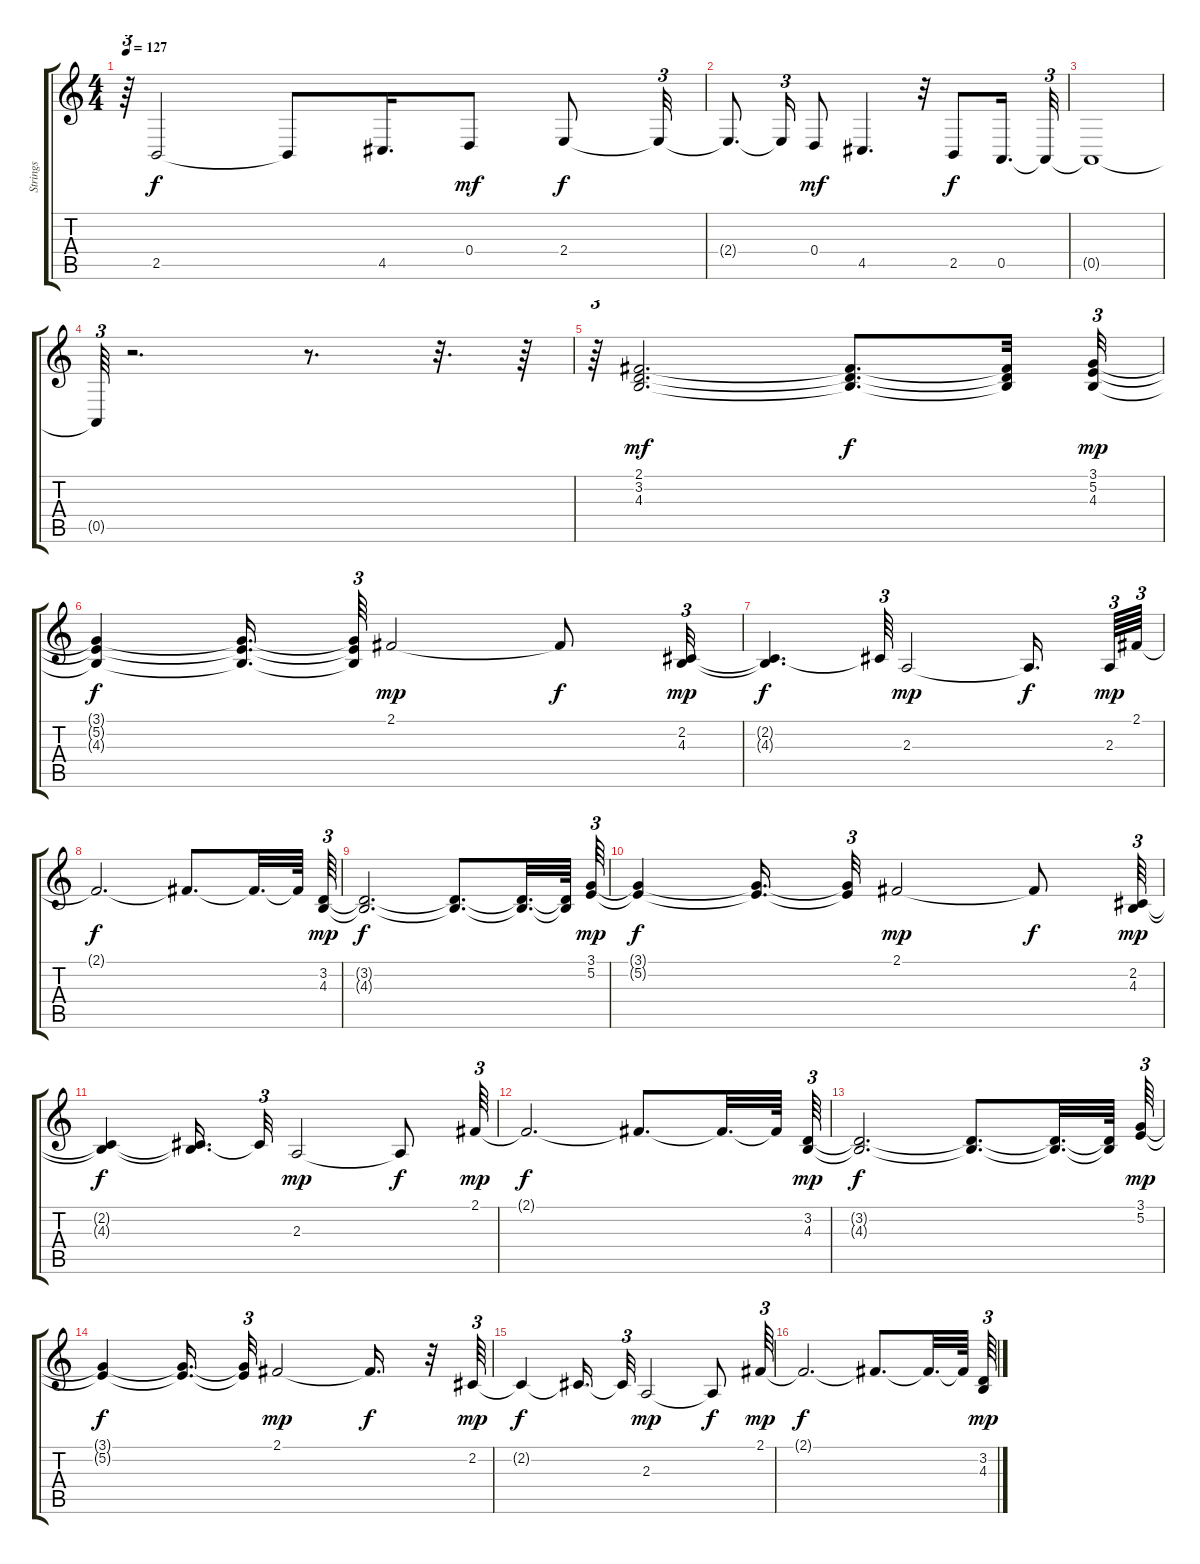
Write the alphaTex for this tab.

\track ("Strings             " "Strings   ") {instrument tremolostrings}
\staff {score tabs}
\tuning (E4 B3 G3 D3 A2 E2) {hide}
\ts (4 4)
\tempo 127
\clef g2
\ks c
r.64{tu (3 2) dy f} 2.5.2 2.5{t}.8 4.5.16{d} 0.4.8{dy mf} 2.4.8{dy f} 2.4{t}.32{tu (3 2)} |
2.4{t}.8{d} 2.4{t}.16{tu (3 2)} 0.4.8{dy mf} 4.5.4{d} r.32 2.5.8{dy f} 0.5.16{d} 0.5{t}.32{tu (3 2)} |
0.5{t}.1 |
0.5{t}.64{tu (3 2)} r.2{d} r.8{d} r.32{d} r.64 |
r.64{tu (3 2)} (2.1 3.2 4.3).2{d dy mf} (2.1{t} 3.2{t} 4.3{t}).8{d dy f} (2.1{t} 3.2{t} 4.3{t}).32 (3.1 5.2 4.3).32{tu (3 2) dy mp} |
(3.1{t} 5.2{t} 4.3{t}).4{dy f} (3.1{t} 5.2{t} 4.3{t}).16{d} (3.1{t} 5.2{t} 4.3{t}).64{tu (3 2)} 2.1.2{dy mp} 2.1{t}.8{dy f} (2.2 4.3).32{tu (3 2) dy mp} |
(2.2{t} 4.3{t}).4{d dy f} 2.2{t}.64{tu (3 2)} 2.3.2{dy mp} 2.3{t}.16{d dy f beam splitsecondary} 2.3.64{tu (3 2) dy mp} 2.1.64{tu (3 2)} |
2.1{t}.2{d dy f} 2.1{t}.8{d} 2.1{t}.32{d} 2.1{t}.64 (3.2 4.3).64{tu (3 2) dy mp} |
(3.2{t} 4.3{t}).2{d dy f} (3.2{t} 4.3{t}).8{d} (3.2{t} 4.3{t}).32{d} (3.2{t} 4.3{t}).64 (3.1 5.2).64{tu (3 2) dy mp} |
(3.1{t} 5.2{t}).4{dy f} (3.1{t} 5.2{t}).16{d} (3.1{t} 5.2{t}).32{tu (3 2)} 2.1.2{dy mp} 2.1{t}.8{dy f} (2.2 4.3).64{tu (3 2) dy mp} |
(2.2{t} 4.3{t}).4{dy f} (2.2{t} 4.3{t}).16{d} 2.2{t}.32{tu (3 2)} 2.3.2{dy mp} 2.3{t}.8{dy f} 2.1.64{tu (3 2) dy mp} |
2.1{t}.2{d dy f} 2.1{t}.8{d} 2.1{t}.32{d} 2.1{t}.64 (3.2 4.3).64{tu (3 2) dy mp} |
(3.2{t} 4.3{t}).2{d dy f} (3.2{t} 4.3{t}).8{d} (3.2{t} 4.3{t}).32{d} (3.2{t} 4.3{t}).64 (3.1 5.2).64{tu (3 2) dy mp} |
(3.1{t} 5.2{t}).4{dy f} (3.1{t} 5.2{t}).16{d} (3.1{t} 5.2{t}).32{tu (3 2)} 2.1.2{dy mp} 2.1{t}.16{d dy f} r.32 2.2.64{tu (3 2) dy mp} |
2.2{t}.4{dy f} 2.2{t}.16{d} 2.2{t}.32{tu (3 2)} 2.3.2{dy mp} 2.3{t}.8{dy f} 2.1.64{tu (3 2) dy mp} |
2.1{t}.2{d dy f} 2.1{t}.8{d} 2.1{t}.32{d} 2.1{t}.64 (3.2 4.3).64{tu (3 2) dy mp}
